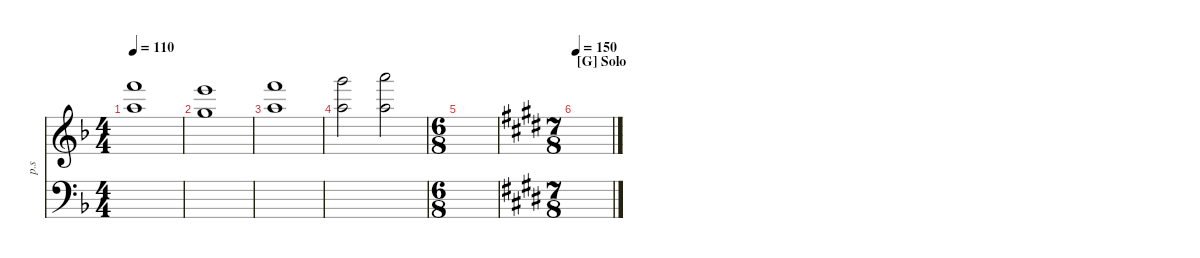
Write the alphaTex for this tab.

\defaultSystemsLayout 4
\hideDynamics
\bracketExtendMode nobrackets
\otherSystemsTrackNameOrientation horizontal
\track ("Pad Synthesizer (by JWP)" "p.s") {instrument pad2warm}
\staff {score}
\tuning (E4 B3 G3 D3 A2 E2)
\ts (4 4)
\tempo 110
\clef g2
\ks dminor
(25.1{acc forcenatural} 17.1{acc forcenatural}).1{dy f beam Down} |
(24.1{acc forcenatural} 15.1{acc forcenatural}).1{beam Down} |
(25.1{acc forcenatural} 17.1{acc forcenatural}).1{beam Down} |
(27.1{acc forcenatural} 17.1{acc forcenatural}).2{beam Down} (29.1{acc forcenatural} 17.1{acc forcenatural}).2{beam Down} |
\ts (6 8)
\beaming (8 3 3)
|
\ts (7 8)
\beaming (8 3 2 2)
\section ("G" "Solo")
\tempo 150
\ks c#minor
|
|
|
|
|
|
|
|
|
|
\staff {score}
\tuning (G2 D2 A1 E1 B0)
\clef f4
\ottava regular
\simile none
\ks dminor
|
|
|
|
|
\ks c#minor
|
|
|
|
|
|
|
|
|
|
